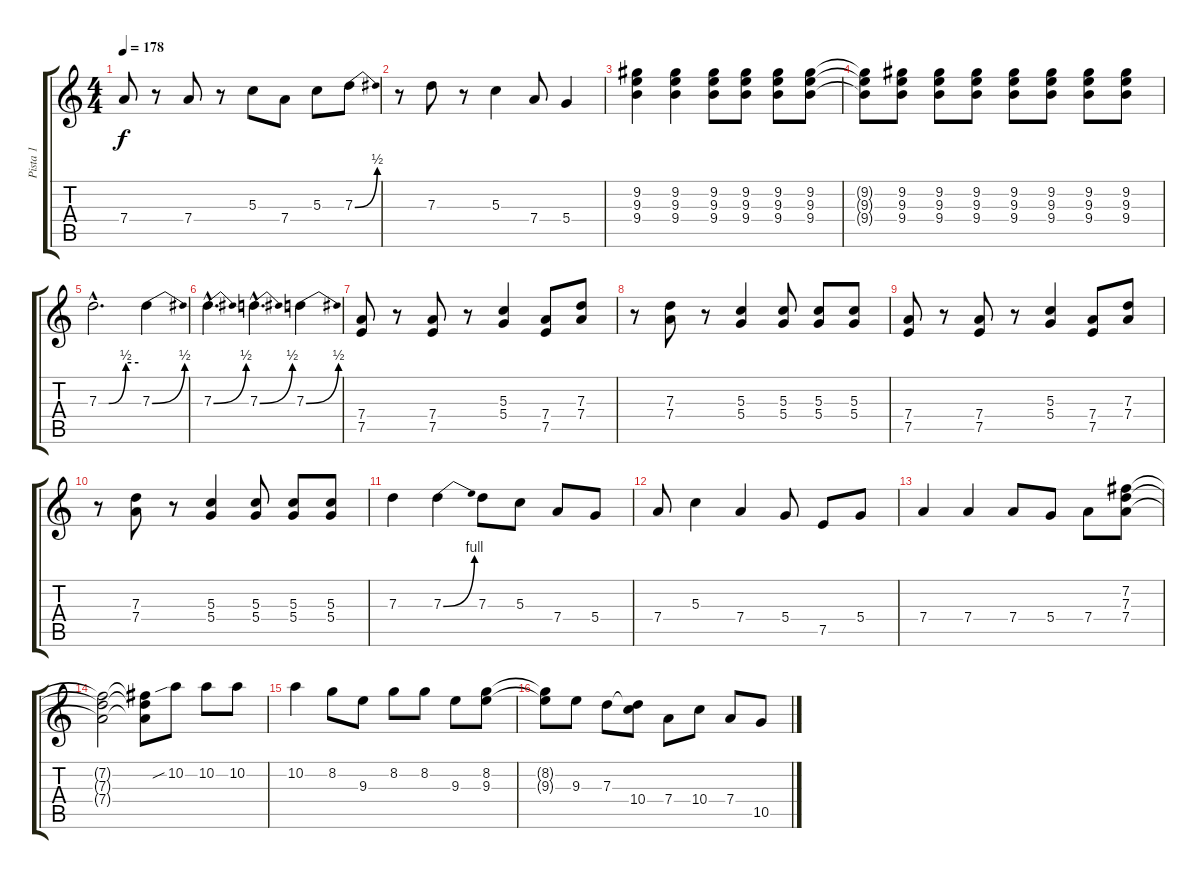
\track ("Pista 1" "Pista 1") {instrument distortionguitar}
\staff {score tabs}
\tuning (E4 B3 G3 D3 A2 E2) {hide}
\ts (4 4)
\tempo 178
\clef g2
\ks c
7.4.8{dy f} r.8 7.4.8 r.8 5.3.8 7.4.8 5.3.8 7.3{be (bend 0 0 60 2)}.8 |
r.8 7.3.8 r.8 5.3.4 7.4.8 5.4.4 |
(9.2 9.3 9.4).4 (9.2 9.3 9.4).4 (9.2 9.3 9.4).8 (9.2 9.3 9.4).8 (9.2 9.3 9.4).8 (9.2 9.3 9.4).8 |
(9.2{t} 9.3{t} 9.4{t}).8 (9.2 9.3 9.4).8 (9.2 9.3 9.4).8 (9.2 9.3 9.4).8 (9.2 9.3 9.4).8 (9.2 9.3 9.4).8 (9.2 9.3 9.4).8 (9.2 9.3 9.4).8 |
7.3{be (custom 0 0 15 0 41 2 60 2) hac}.2{d} 7.3{be (bend 0 0 60 2)}.4 |
7.3{be (bend 0 0 60 2) hac}.4{d} 7.3{be (bend 0 0 60 2) hac}.4{d} 7.3{be (bend 0 0 60 2)}.4 |
(7.4 7.5).8 r.8 (7.4 7.5).8 r.8 (5.3 5.4).4 (7.4 7.5).8 (7.3 7.4).8 |
r.8 (7.3 7.4).8 r.8 (5.3 5.4).4 (5.3 5.4).8 (5.3 5.4).8 (5.3 5.4).8 |
(7.4 7.5).8 r.8 (7.4 7.5).8 r.8 (5.3 5.4).4 (7.4 7.5).8 (7.3 7.4).8 |
r.8 (7.3 7.4).8 r.8 (5.3 5.4).4 (5.3 5.4).8 (5.3 5.4).8 (5.3 5.4).8 |
7.3.4 7.3{be (bend 0 0 60 4)}.4 7.3.8 5.3.8 7.4.8 5.4.8 |
7.4.8 5.3.4 7.4.4 5.4.8 7.5.8 5.4.8 |
7.4.4 7.4.4 7.4.8 5.4.8 7.4.8 (7.2 7.3 7.4).8 |
(7.2{t} 7.3{t} 7.4{t}).2 (7.2{t} 7.3{t} 7.4{t}).8 10.2{sib}.8 10.2.8 10.2.8 |
10.2.4 8.2.8 9.3.8 8.2.8 8.2.8 9.3.8 (8.2 9.3).8 |
(8.2{t} 9.3{t}).8 9.3.8 7.3.8 (7.3{t} 10.4).8 7.4.8 10.4.8 7.4.8 10.5.8
